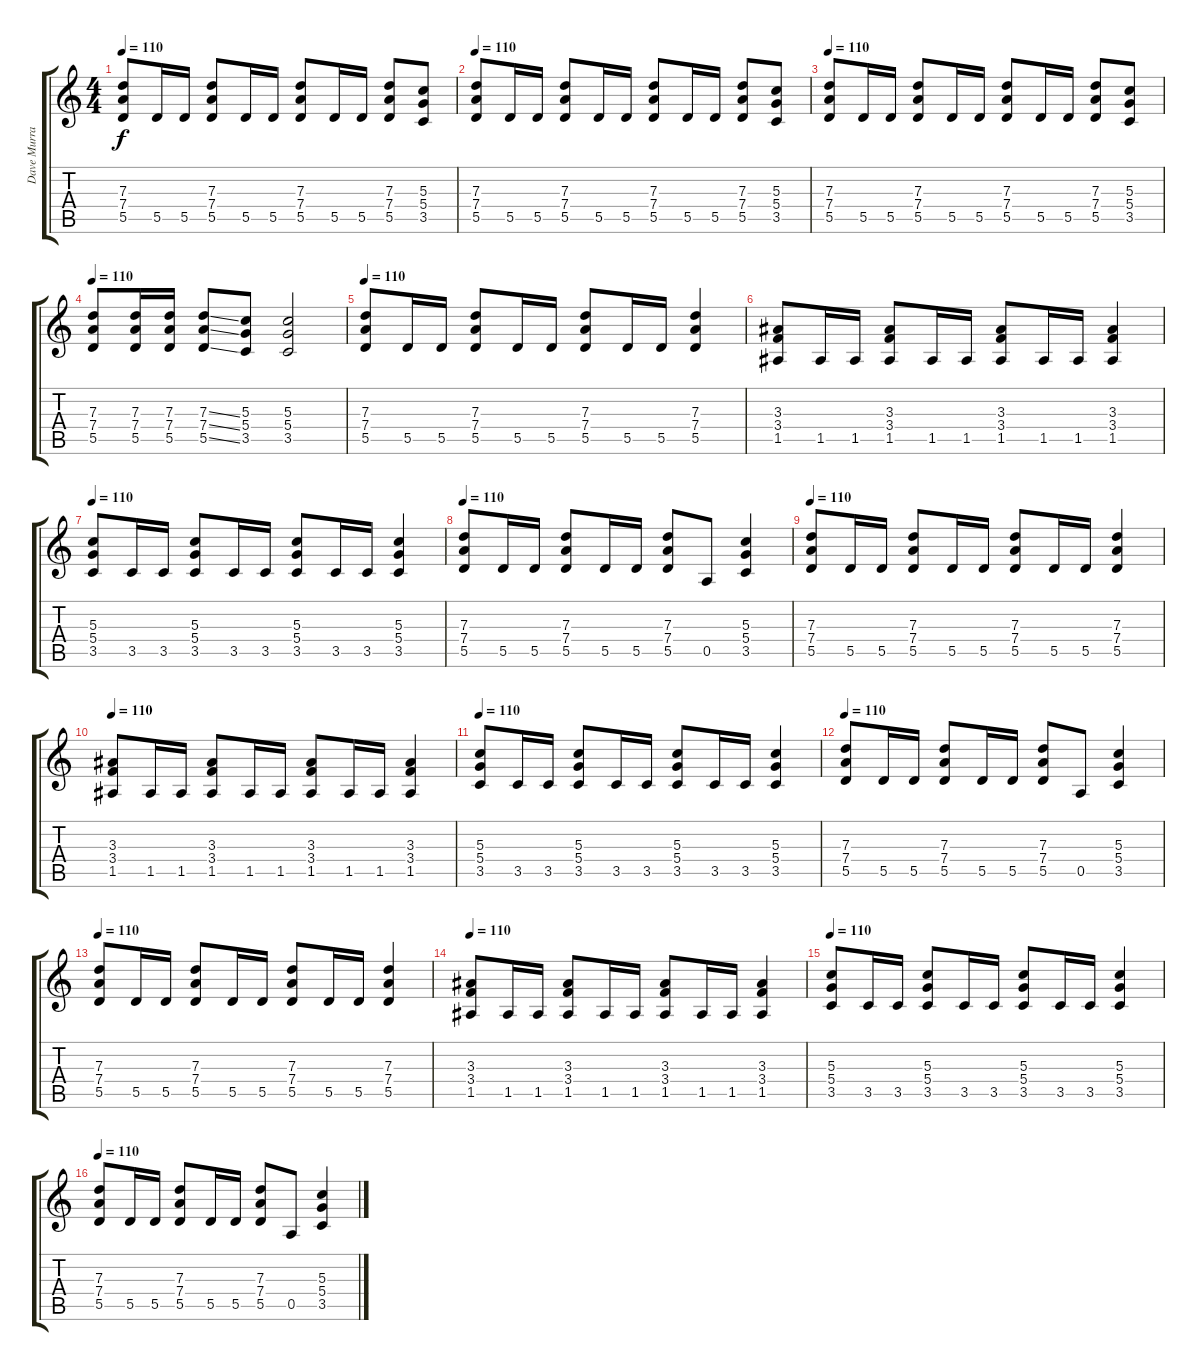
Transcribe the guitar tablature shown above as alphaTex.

\track ("Dave Murray" "Dave Murra") {instrument distortionguitar}
\staff {score tabs}
\tuning (E4 B3 G3 D3 A2 E2) {hide}
\ts (4 4)
\tempo 110
\clef g2
\ks c
(7.3 7.4 5.5).8{dy f volume 10} 5.5.16 5.5.16 (7.3 7.4 5.5).8 5.5.16 5.5.16 (7.3 7.4 5.5).8 5.5.16 5.5.16 (7.3 7.4 5.5).8 (5.3 5.4 3.5).8 |
\tempo 110
(7.3 7.4 5.5).8{volume 10} 5.5.16 5.5.16 (7.3 7.4 5.5).8 5.5.16 5.5.16 (7.3 7.4 5.5).8 5.5.16 5.5.16 (7.3 7.4 5.5).8 (5.3 5.4 3.5).8 |
\tempo 110
(7.3 7.4 5.5).8{volume 10} 5.5.16 5.5.16 (7.3 7.4 5.5).8 5.5.16 5.5.16 (7.3 7.4 5.5).8 5.5.16 5.5.16 (7.3 7.4 5.5).8 (5.3 5.4 3.5).8 |
\tempo 110
(7.3 7.4 5.5).8 (7.3 7.4 5.5).16 (7.3 7.4 5.5).16 (7.3{ss} 7.4{ss} 5.5{ss}).8 (5.3 5.4 3.5).8 (5.3 5.4 3.5).2 |
\tempo 110
(7.3 7.4 5.5).8{volume 10} 5.5.16 5.5.16 (7.3 7.4 5.5).8 5.5.16 5.5.16 (7.3 7.4 5.5).8 5.5.16 5.5.16 (7.3 7.4 5.5).4 |
(3.3 3.4 1.5).8{volume 10} 1.5.16 1.5.16 (3.3 3.4 1.5).8 1.5.16 1.5.16 (3.3 3.4 1.5).8 1.5.16 1.5.16 (3.3 3.4 1.5).4 |
\tempo 110
(5.3 5.4 3.5).8{volume 10} 3.5.16 3.5.16 (5.3 5.4 3.5).8 3.5.16 3.5.16 (5.3 5.4 3.5).8 3.5.16 3.5.16 (5.3 5.4 3.5).4 |
\tempo 110
(7.3 7.4 5.5).8{volume 10} 5.5.16 5.5.16 (7.3 7.4 5.5).8 5.5.16 5.5.16 (7.3 7.4 5.5).8 0.5.8 (5.3 5.4 3.5).4 |
\tempo 110
(7.3 7.4 5.5).8{volume 10} 5.5.16 5.5.16 (7.3 7.4 5.5).8 5.5.16 5.5.16 (7.3 7.4 5.5).8 5.5.16 5.5.16 (7.3 7.4 5.5).4 |
\tempo 110
(3.3 3.4 1.5).8{volume 10} 1.5.16 1.5.16 (3.3 3.4 1.5).8 1.5.16 1.5.16 (3.3 3.4 1.5).8 1.5.16 1.5.16 (3.3 3.4 1.5).4 |
\tempo 110
(5.3 5.4 3.5).8{volume 10} 3.5.16 3.5.16 (5.3 5.4 3.5).8 3.5.16 3.5.16 (5.3 5.4 3.5).8 3.5.16 3.5.16 (5.3 5.4 3.5).4 |
\tempo 110
(7.3 7.4 5.5).8{volume 10} 5.5.16 5.5.16 (7.3 7.4 5.5).8 5.5.16 5.5.16 (7.3 7.4 5.5).8 0.5.8 (5.3 5.4 3.5).4 |
\tempo 110
(7.3 7.4 5.5).8{volume 10} 5.5.16 5.5.16 (7.3 7.4 5.5).8 5.5.16 5.5.16 (7.3 7.4 5.5).8 5.5.16 5.5.16 (7.3 7.4 5.5).4 |
\tempo 110
(3.3 3.4 1.5).8{volume 10} 1.5.16 1.5.16 (3.3 3.4 1.5).8 1.5.16 1.5.16 (3.3 3.4 1.5).8 1.5.16 1.5.16 (3.3 3.4 1.5).4 |
\tempo 110
(5.3 5.4 3.5).8{volume 10} 3.5.16 3.5.16 (5.3 5.4 3.5).8 3.5.16 3.5.16 (5.3 5.4 3.5).8 3.5.16 3.5.16 (5.3 5.4 3.5).4 |
\tempo 110
(7.3 7.4 5.5).8{volume 10} 5.5.16 5.5.16 (7.3 7.4 5.5).8 5.5.16 5.5.16 (7.3 7.4 5.5).8 0.5.8 (5.3 5.4 3.5).4
